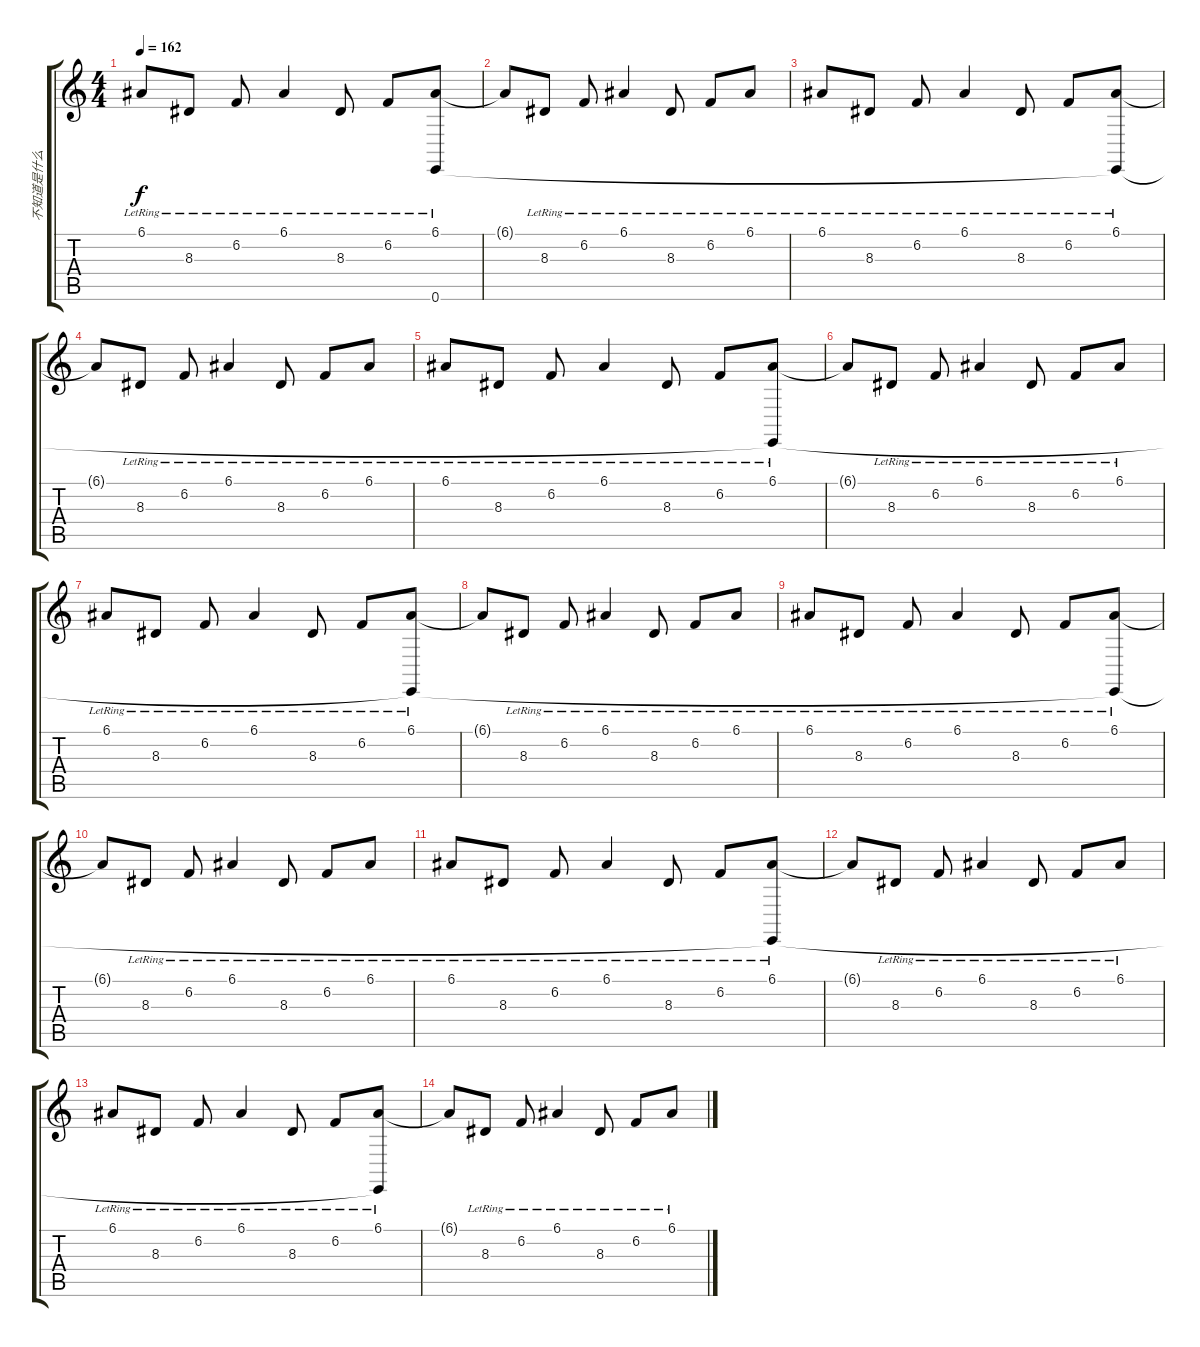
\track ("不知道是什么" "不知道是什么") {instrument brightacousticpiano}
\staff {score tabs}
\tuning (E4 B3 G3 D3 A2 E2) {hide}
\ts (4 4)
\tempo 162
\clef g2
\ks c
6.1{lr}.8{dy f instrument brightacousticpiano} 8.3{lr}.8 6.2{lr}.8 6.1{lr}.4 8.3{lr}.8 6.2{lr}.8 (6.1{lr} 0.6{t}).8 |
6.1{t}.8 8.3{lr}.8 6.2{lr}.8 6.1{lr}.4 8.3{lr}.8 6.2{lr}.8 6.1{lr}.8 |
6.1{lr}.8{instrument brightacousticpiano} 8.3{lr}.8 6.2{lr}.8 6.1{lr}.4 8.3{lr}.8 6.2{lr}.8 (6.1{lr} 0.6{t}).8 |
6.1{t}.8 8.3{lr}.8 6.2{lr}.8 6.1{lr}.4 8.3{lr}.8 6.2{lr}.8 6.1{lr}.8 |
6.1{lr}.8{instrument brightacousticpiano} 8.3{lr}.8 6.2{lr}.8 6.1{lr}.4 8.3{lr}.8 6.2{lr}.8 (6.1{lr} 0.6{t}).8 |
6.1{t}.8 8.3{lr}.8 6.2{lr}.8 6.1{lr}.4 8.3{lr}.8 6.2{lr}.8 6.1{lr}.8 |
6.1{lr}.8{instrument brightacousticpiano} 8.3{lr}.8 6.2{lr}.8 6.1{lr}.4 8.3{lr}.8 6.2{lr}.8 (6.1{lr} 0.6{t}).8 |
6.1{t}.8 8.3{lr}.8 6.2{lr}.8 6.1{lr}.4 8.3{lr}.8 6.2{lr}.8 6.1{lr}.8 |
6.1{lr}.8{instrument brightacousticpiano} 8.3{lr}.8 6.2{lr}.8 6.1{lr}.4 8.3{lr}.8 6.2{lr}.8 (6.1{lr} 0.6{t}).8 |
6.1{t}.8 8.3{lr}.8 6.2{lr}.8 6.1{lr}.4 8.3{lr}.8 6.2{lr}.8 6.1{lr}.8 |
6.1{lr}.8{instrument brightacousticpiano} 8.3{lr}.8 6.2{lr}.8 6.1{lr}.4 8.3{lr}.8 6.2{lr}.8 (6.1{lr} 0.6{t}).8 |
6.1{t}.8 8.3{lr}.8 6.2{lr}.8 6.1{lr}.4 8.3{lr}.8 6.2{lr}.8 6.1{lr}.8 |
6.1{lr}.8{instrument brightacousticpiano} 8.3{lr}.8 6.2{lr}.8 6.1{lr}.4 8.3{lr}.8 6.2{lr}.8 (6.1{lr} 0.6{t}).8 |
6.1{t}.8 8.3{lr}.8 6.2{lr}.8 6.1{lr}.4 8.3{lr}.8 6.2{lr}.8 6.1{lr}.8
